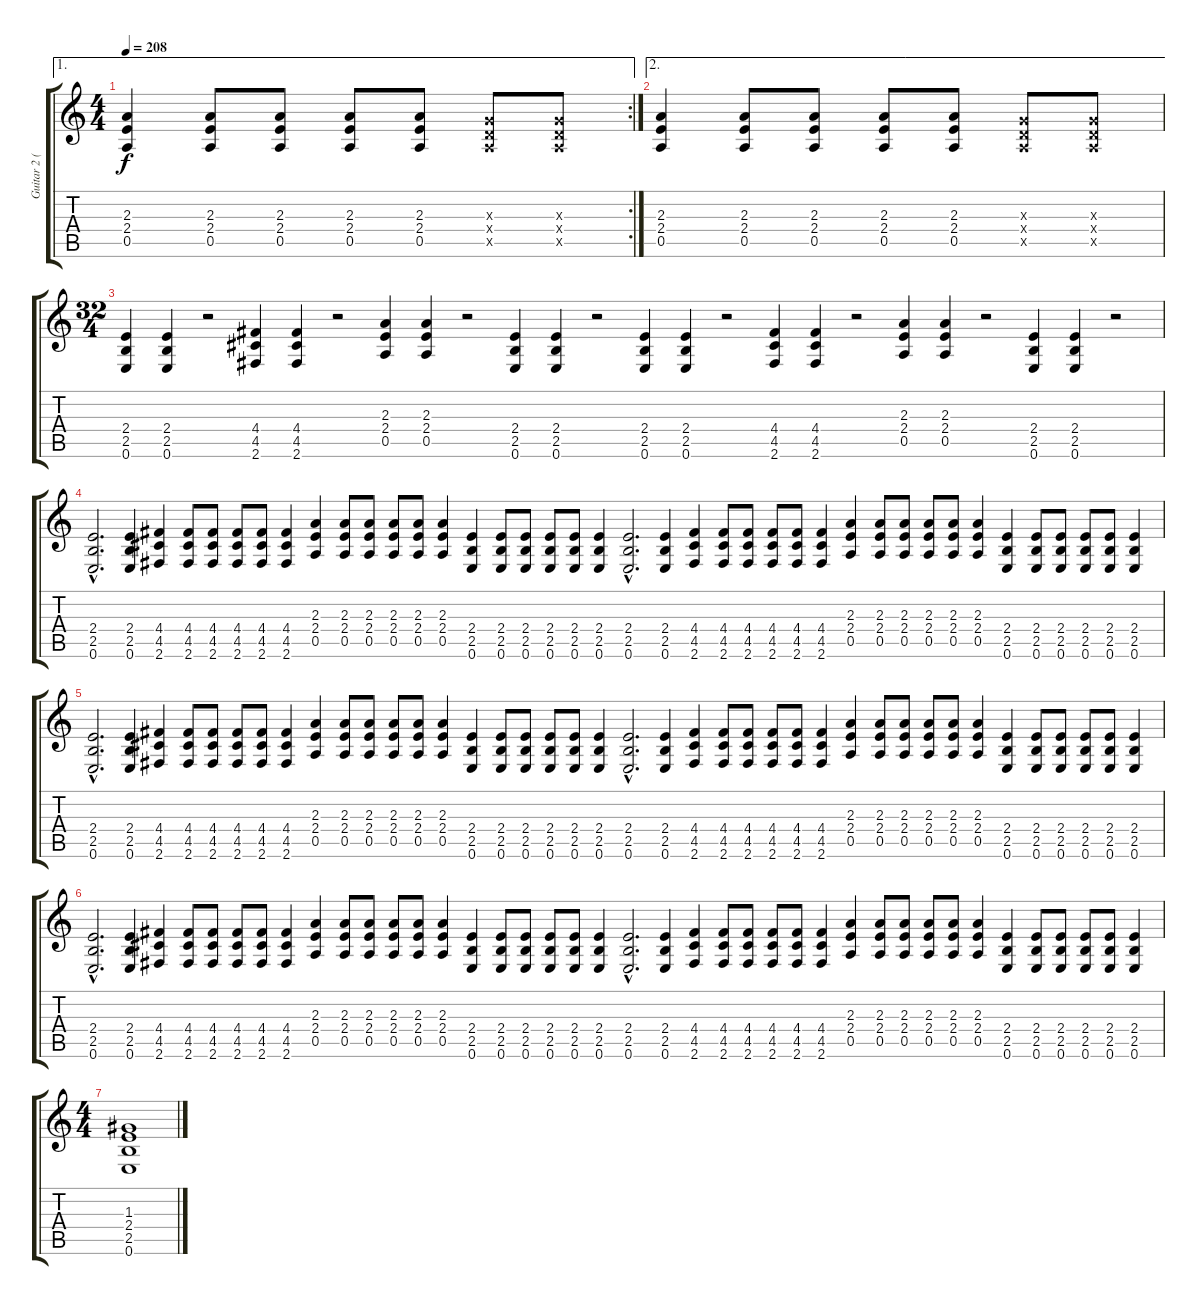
\track ("Guitar 2 (No Capo)" "Guitar 2 (") {instrument distortionguitar}
\staff {score tabs}
\tuning (E4 B3 G3 D3 A2 E2) {hide}
\ae 1
\rc 2
\ts (4 4)
\tempo 208
\clef g2
\ks c
(2.3 2.4 0.5).4{dy f} (2.3 2.4 0.5).8 (2.3 2.4 0.5).8 (2.3 2.4 0.5).8 (2.3 2.4 0.5).8 (0.3{x} 0.4{x} 0.5{x}).8 (0.3{x} 0.4{x} 0.5{x}).8 |
\ae 2
(2.3 2.4 0.5).4 (2.3 2.4 0.5).8 (2.3 2.4 0.5).8 (2.3 2.4 0.5).8 (2.3 2.4 0.5).8 (0.3{x} 0.4{x} 0.5{x}).8 (0.3{x} 0.4{x} 0.5{x}).8 |
\ts (32 4)
(2.4 2.5 0.6).4{volume 13} (2.4 2.5 0.6).4 r.2 (4.4 4.5 2.6).4 (4.4 4.5 2.6).4 r.2 (2.3 2.4 0.5).4 (2.3 2.4 0.5).4 r.2 (2.4 2.5 0.6).4 (2.4 2.5 0.6).4 r.2 (2.4 2.5 0.6).4 (2.4 2.5 0.6).4 r.2 (4.4 4.5 2.6).4 (4.4 4.5 2.6).4 r.2 (2.3 2.4 0.5).4 (2.3 2.4 0.5).4 r.2 (2.4 2.5 0.6).4 (2.4 2.5 0.6).4 r.2 |
(2.4{hac} 2.5{hac} 0.6{hac}).2{d} (2.4 2.5 0.6).4 (4.4 4.5 2.6).4 (4.4 4.5 2.6).8 (4.4 4.5 2.6).8 (4.4 4.5 2.6).8 (4.4 4.5 2.6).8 (4.4 4.5 2.6).4 (2.3 2.4 0.5).4 (2.3 2.4 0.5).8 (2.3 2.4 0.5).8 (2.3 2.4 0.5).8 (2.3 2.4 0.5).8 (2.3 2.4 0.5).4 (2.4 2.5 0.6).4 (2.4 2.5 0.6).8 (2.4 2.5 0.6).8 (2.4 2.5 0.6).8 (2.4 2.5 0.6).8 (2.4 2.5 0.6).4 (2.4{hac} 2.5{hac} 0.6{hac}).2{d} (2.4 2.5 0.6).4 (4.4 4.5 2.6).4 (4.4 4.5 2.6).8 (4.4 4.5 2.6).8 (4.4 4.5 2.6).8 (4.4 4.5 2.6).8 (4.4 4.5 2.6).4 (2.3 2.4 0.5).4 (2.3 2.4 0.5).8 (2.3 2.4 0.5).8 (2.3 2.4 0.5).8 (2.3 2.4 0.5).8 (2.3 2.4 0.5).4 (2.4 2.5 0.6).4 (2.4 2.5 0.6).8 (2.4 2.5 0.6).8 (2.4 2.5 0.6).8 (2.4 2.5 0.6).8 (2.4 2.5 0.6).4 |
(2.4{hac} 2.5{hac} 0.6{hac}).2{d} (2.4 2.5 0.6).4 (4.4 4.5 2.6).4 (4.4 4.5 2.6).8 (4.4 4.5 2.6).8 (4.4 4.5 2.6).8 (4.4 4.5 2.6).8 (4.4 4.5 2.6).4 (2.3 2.4 0.5).4 (2.3 2.4 0.5).8 (2.3 2.4 0.5).8 (2.3 2.4 0.5).8 (2.3 2.4 0.5).8 (2.3 2.4 0.5).4 (2.4 2.5 0.6).4 (2.4 2.5 0.6).8 (2.4 2.5 0.6).8 (2.4 2.5 0.6).8 (2.4 2.5 0.6).8 (2.4 2.5 0.6).4 (2.4{hac} 2.5{hac} 0.6{hac}).2{d} (2.4 2.5 0.6).4 (4.4 4.5 2.6).4 (4.4 4.5 2.6).8 (4.4 4.5 2.6).8 (4.4 4.5 2.6).8 (4.4 4.5 2.6).8 (4.4 4.5 2.6).4 (2.3 2.4 0.5).4 (2.3 2.4 0.5).8 (2.3 2.4 0.5).8 (2.3 2.4 0.5).8 (2.3 2.4 0.5).8 (2.3 2.4 0.5).4 (2.4 2.5 0.6).4 (2.4 2.5 0.6).8 (2.4 2.5 0.6).8 (2.4 2.5 0.6).8 (2.4 2.5 0.6).8 (2.4 2.5 0.6).4 |
(2.4{hac} 2.5{hac} 0.6{hac}).2{d} (2.4 2.5 0.6).4 (4.4 4.5 2.6).4 (4.4 4.5 2.6).8 (4.4 4.5 2.6).8 (4.4 4.5 2.6).8 (4.4 4.5 2.6).8 (4.4 4.5 2.6).4 (2.3 2.4 0.5).4 (2.3 2.4 0.5).8 (2.3 2.4 0.5).8 (2.3 2.4 0.5).8 (2.3 2.4 0.5).8 (2.3 2.4 0.5).4 (2.4 2.5 0.6).4 (2.4 2.5 0.6).8 (2.4 2.5 0.6).8 (2.4 2.5 0.6).8 (2.4 2.5 0.6).8 (2.4 2.5 0.6).4 (2.4{hac} 2.5{hac} 0.6{hac}).2{d} (2.4 2.5 0.6).4 (4.4 4.5 2.6).4 (4.4 4.5 2.6).8 (4.4 4.5 2.6).8 (4.4 4.5 2.6).8 (4.4 4.5 2.6).8 (4.4 4.5 2.6).4 (2.3 2.4 0.5).4 (2.3 2.4 0.5).8 (2.3 2.4 0.5).8 (2.3 2.4 0.5).8 (2.3 2.4 0.5).8 (2.3 2.4 0.5).4 (2.4 2.5 0.6).4 (2.4 2.5 0.6).8 (2.4 2.5 0.6).8 (2.4 2.5 0.6).8 (2.4 2.5 0.6).8 (2.4 2.5 0.6).4 |
\ts (4 4)
(1.3 2.4 2.5 0.6).1
